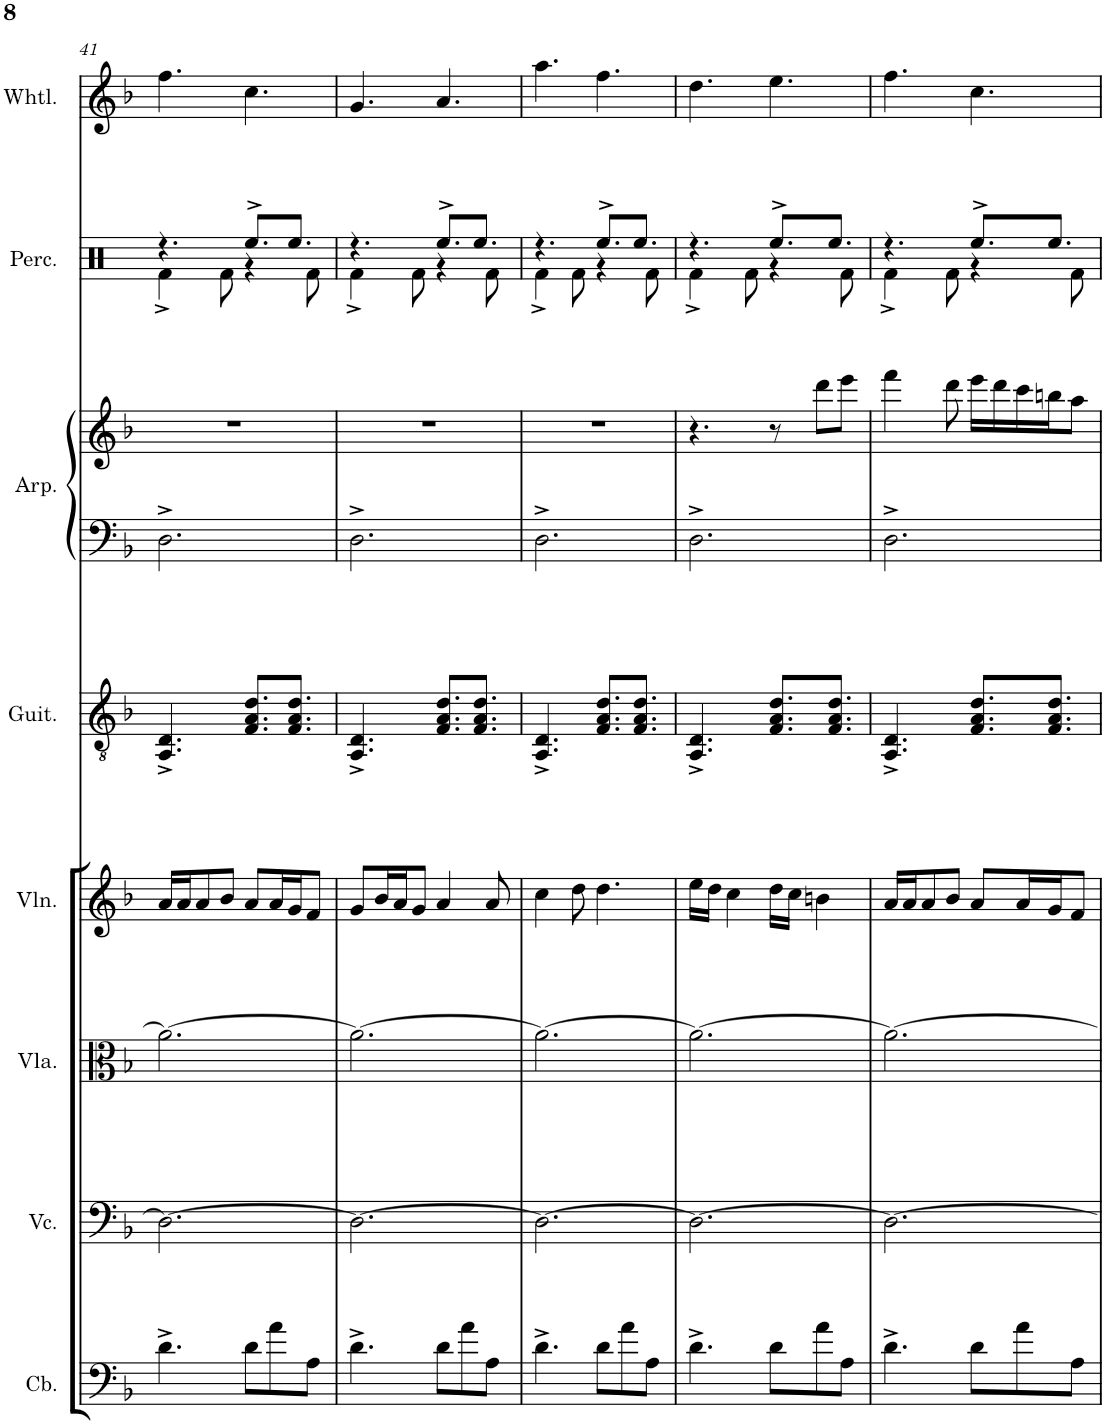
**kern	**kern	**kern	**kern	**kern	**kern	**kern	**kern	**kern
*part8	*part7	*part6	*part5	*part4	*part3	*part3	*part2	*part1
*staff9	*staff8	*staff7	*staff6	*staff5	*staff4	*staff3	*staff2	*staff1
*I"Contrabajo	*I"Violonchelo	*I"Viola	*I"Violín	*I"Guitarra	*I"Arpa	*	*I"Percusión	*I"Whistle
*I'Cb.	*I'Vc.	*I'Vla.	*I'Vln.	*I'Guit.	*I'Arp.	*	*I'Perc.	*I'Whtl.
!!LO:PB:g=z
*clefF4	*clefF4	*clefC3	*clefG2	*clefGv2	*clefF4	*clefG2	*clefX	*clefG2
*Trd7c12	*	*	*	*	*	*	*	*
*k[b-]	*k[b-]	*k[b-]	*k[b-]	*k[b-]	*k[b-]	*k[b-]	*k[]	*k[b-]
*M6/8	*M6/8	*M6/8	*M6/8	*M6/8	*M6/8	*M6/8	*M6/8	*M6/8
=41	=41	=41	=41	=41	=41	=41	=41	=41
*	*	*	*	*	*	*	*^	*
4.d^\	2.D\_	2.a\_	16a/LL	4.AA/^ 4.D/^	2.D^\	2.r	4.r	4Rf^\	4.ff\
.	.	.	16a/J	.	.	.	.	.	.
.	.	.	8a/	.	.	.	.	.	.
.	.	.	8b-/J	.	.	.	.	8Rf\	.
8d\L	.	.	8a/L	8.F/ 8.A/ 8.d/L	.	.	8.Ree^/L	4r	4.cc\
8a\	.	.	16a/L	.	.	.	.	.	.
.	.	.	16g/J	8.F/ 8.A/ 8.d/J	.	.	8.Ree/J	.	.
8A\J	.	.	8f/J	.	.	.	.	8Rf\	.
=42	=42	=42	=42	=42	=42	=42	=42	=42	=42
4.d^\	2.D\_	2.a\_	8g/L	4.AA/^ 4.D/^	2.D^\	2.r	4.r	4Rf^\	4.g/
.	.	.	16b-/L	.	.	.	.	.	.
.	.	.	16a/J	.	.	.	.	.	.
.	.	.	8g/J	.	.	.	.	8Rf\	.
8d\L	.	.	4a/	8.F/ 8.A/ 8.d/L	.	.	8.Ree^/L	4r	4.a/
8a\	.	.	.	.	.	.	.	.	.
.	.	.	.	8.F/ 8.A/ 8.d/J	.	.	8.Ree/J	.	.
8A\J	.	.	8a/	.	.	.	.	8Rf\	.
=43	=43	=43	=43	=43	=43	=43	=43	=43	=43
4.d^\	2.D\_	2.a\_	4cc\	4.AA/^ 4.D/^	2.D^\	2.r	4.r	4Rf^\	4.aa\
.	.	.	8dd\	.	.	.	.	8Rf\	.
8d\L	.	.	4.dd\	8.F/ 8.A/ 8.d/L	.	.	8.Ree^/L	4r	4.ff\
8a\	.	.	.	.	.	.	.	.	.
.	.	.	.	8.F/ 8.A/ 8.d/J	.	.	8.Ree/J	.	.
8A\J	.	.	.	.	.	.	.	8Rf\	.
=44	=44	=44	=44	=44	=44	=44	=44	=44	=44
4.d^\	2.D\_	2.a\_	16ee\LL	4.AA/^ 4.D/^	2.D^\	4.r	4.r	4Rf^\	4.dd\
.	.	.	16dd\JJ	.	.	.	.	.	.
.	.	.	4cc\	.	.	.	.	.	.
.	.	.	.	.	.	.	.	8Rf\	.
8d\L	.	.	16dd\LL	8.F/ 8.A/ 8.d/L	.	8r	8.Ree^/L	4r	4.ee\
.	.	.	16cc\JJ	.	.	.	.	.	.
8a\	.	.	4bn\	.	.	8ddd\L	.	.	.
.	.	.	.	8.F/ 8.A/ 8.d/J	.	.	8.Ree/J	.	.
8A\J	.	.	.	.	.	8eee\J	.	8Rf\	.
=45	=45	=45	=45	=45	=45	=45	=45	=45	=45
4.d^\	2.D\_	2.a\_	16a/LL	4.AA/^ 4.D/^	2.D^\	4fff\	4.r	4Rf^\	4.ff\
.	.	.	16a/J	.	.	.	.	.	.
.	.	.	8a/	.	.	.	.	.	.
.	.	.	8b-/J	.	.	8ddd\	.	8Rf\	.
8d\L	.	.	8a/L	8.F/ 8.A/ 8.d/L	.	16eee\LL	8.Ree^/L	4r	4.cc\
.	.	.	.	.	.	16ddd\	.	.	.
8a\	.	.	16a/L	.	.	16ccc\	.	.	.
.	.	.	16g/J	8.F/ 8.A/ 8.d/J	.	16bbn\J	8.Ree/J	.	.
8A\J	.	.	8f/J	.	.	8aa\J	.	8Rf\	.
*	*	*	*	*	*	*	*v	*v	*
=	=	=	=	=	=	=	=	=
*-	*-	*-	*-	*-	*-	*-	*-	*-
